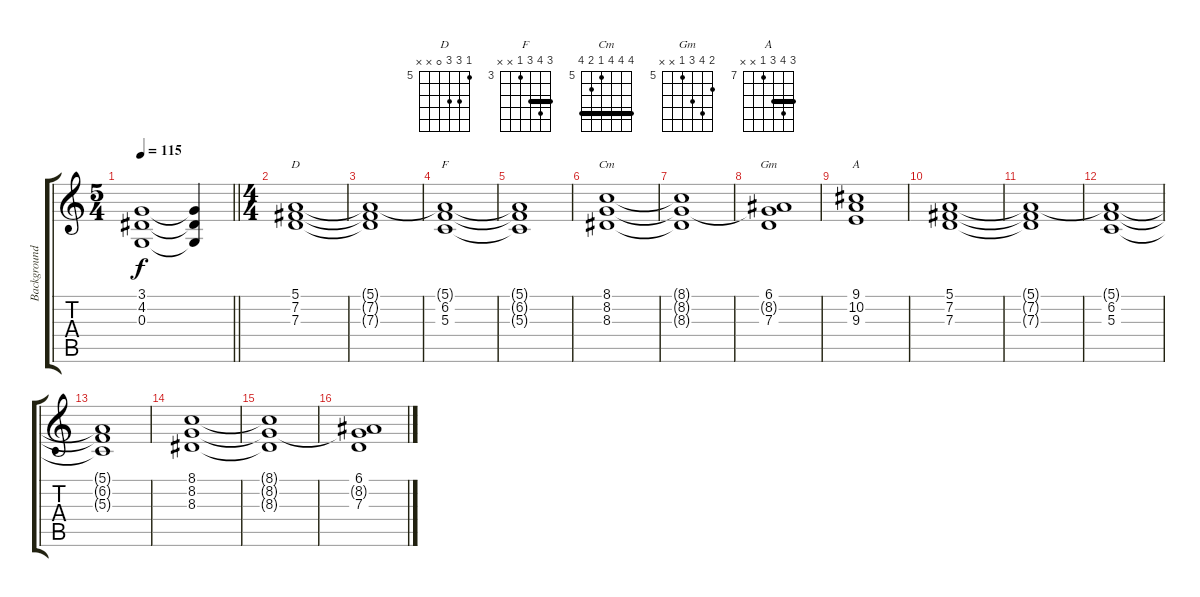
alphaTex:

\track ("Background" "Background") {instrument pad2warm}
\staff {score tabs}
\tuning (E4 B3 G3 D3 A2 E2) {hide}
\chord ("D" 5 7 7 0 x x) {firstfret 5}
\chord ("F" 5 6 5 3 x x) {firstfret 3 barre 5}
\chord ("Cm" 8 8 8 5 6 8) {firstfret 5 barre 8}
\chord ("Gm" 6 8 7 5 x x) {firstfret 5}
\chord ("A" 9 10 9 7 x x) {firstfret 7 barre 9}
\ts (5 4)
\tempo 115
\clef g2
\barLineRight lightlight
\ks c
(3.1{t} 4.2{t} 0.3{t}).1{dy f} (3.1{t} 4.2{t} 0.3{t}).4 |
\ts (4 4)
\section ("" "")
(5.1 7.2 7.3).1{ch "D"} |
(5.1{t} 7.2{t} 7.3{t}).1 |
(5.1{t} 6.2 5.3).1{ch "F"} |
(5.1{t} 6.2{t} 5.3{t}).1 |
(8.1 8.2 8.3).1{ch "Cm"} |
(8.1{t} 8.2{t} 8.3{t}).1 |
(6.1 8.2{t} 7.3).1{ch "Gm"} |
(9.1 10.2 9.3).1{ch "A"} |
(5.1 7.2 7.3).1 |
(5.1{t} 7.2{t} 7.3{t}).1 |
(5.1{t} 6.2 5.3).1 |
(5.1{t} 6.2{t} 5.3{t}).1 |
(8.1 8.2 8.3).1 |
(8.1{t} 8.2{t} 8.3{t}).1 |
(6.1 8.2{t} 7.3).1
